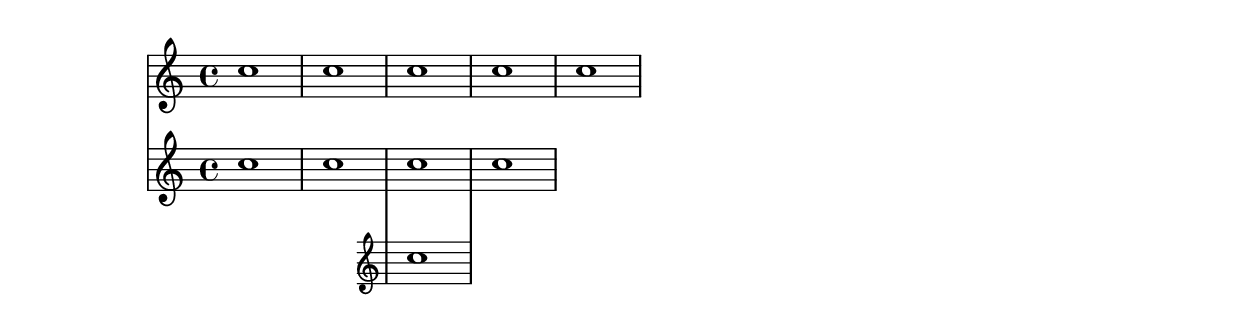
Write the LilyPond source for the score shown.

%% Do not edit this file; it is auto-generated from LSR http://lsr.dsi.unimi.it
%% This file is in the public domain.
\version "2.11.61"

\header {
  lsrtags = "staff-notation, contexts-and-engravers"

  texidoces = "
Se puede añadir (posiblemente de forma temporal) un pentagrama
nuevo una vez que la pieza ha comenzado.

"
  doctitlees = "Añadir un pentagrama nuevo"

  texidoc = "
An extra staff can be added (possibly temporarily) after the start of a
piece.  

"
  doctitle = "Adding an extra staff"
} % begin verbatim
\score {
  <<
    \new Staff \relative c'' { c1 c c c c }
    \new StaffGroup \relative c'' {
      \new Staff {
        c1 c
        << c1 \new Staff { \once \override Staff.TimeSignature #'stencil = ##f c1 } >>
        c
      }
    }
  >>
}
